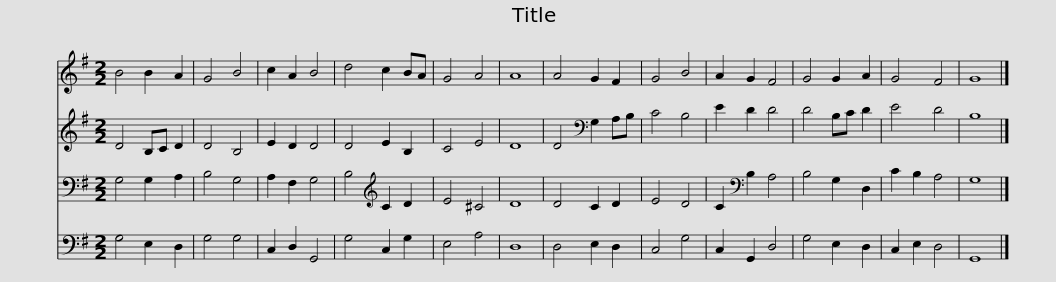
X:1
%%score 1 2 3 4
L:1/8
M:2/2
I:linebreak $
K:G
V:1 treble
V:2 treble
V:3 bass
V:4 bass
V:1
 B4 B2 A2 | G4 B4 | c2 A2 B4 | d4 c2 BA | G4 A4 | %5
 A8 | A4 G2 F2 | G4 B4 |$ A2 G2 F4 | G4 G2 A2 | %10
 G4 F4 | G8 |] %12
V:2
 D4 B,C D2 | D4 B,4 | E2 D2 D4 | D4 E2 B,2 | C4 E4 | %5
 D8 | D4[K:bass] G,2 A,B, | C4 B,4 |$ E2 D2 D4 | D4 B,C D2 | %10
 E4 D4 | B,8 |] %12
V:3
 G,4 G,2 A,2 | B,4 G,4 | A,2 F,2 G,4 | B,4[K:treble] C2 D2 | E4 ^C4 | %5
 D8 | D4 C2 D2 | E4 D4 |$ C2[K:bass] B,2 A,4 | B,4 G,2 D,2 | %10
 C2 B,2 A,4 | G,8 |] %12
V:4
 G,4 E,2 D,2 | G,4 G,4 | C,2 D,2 G,,4 | G,4 C,2 G,2 | E,4 A,4 | %5
 D,8 | D,4 E,2 D,2 | C,4 G,4 |$ C,2 G,,2 D,4 | G,4 E,2 D,2 | %10
 C,2 E,2 D,4 | G,,8 |] %12
